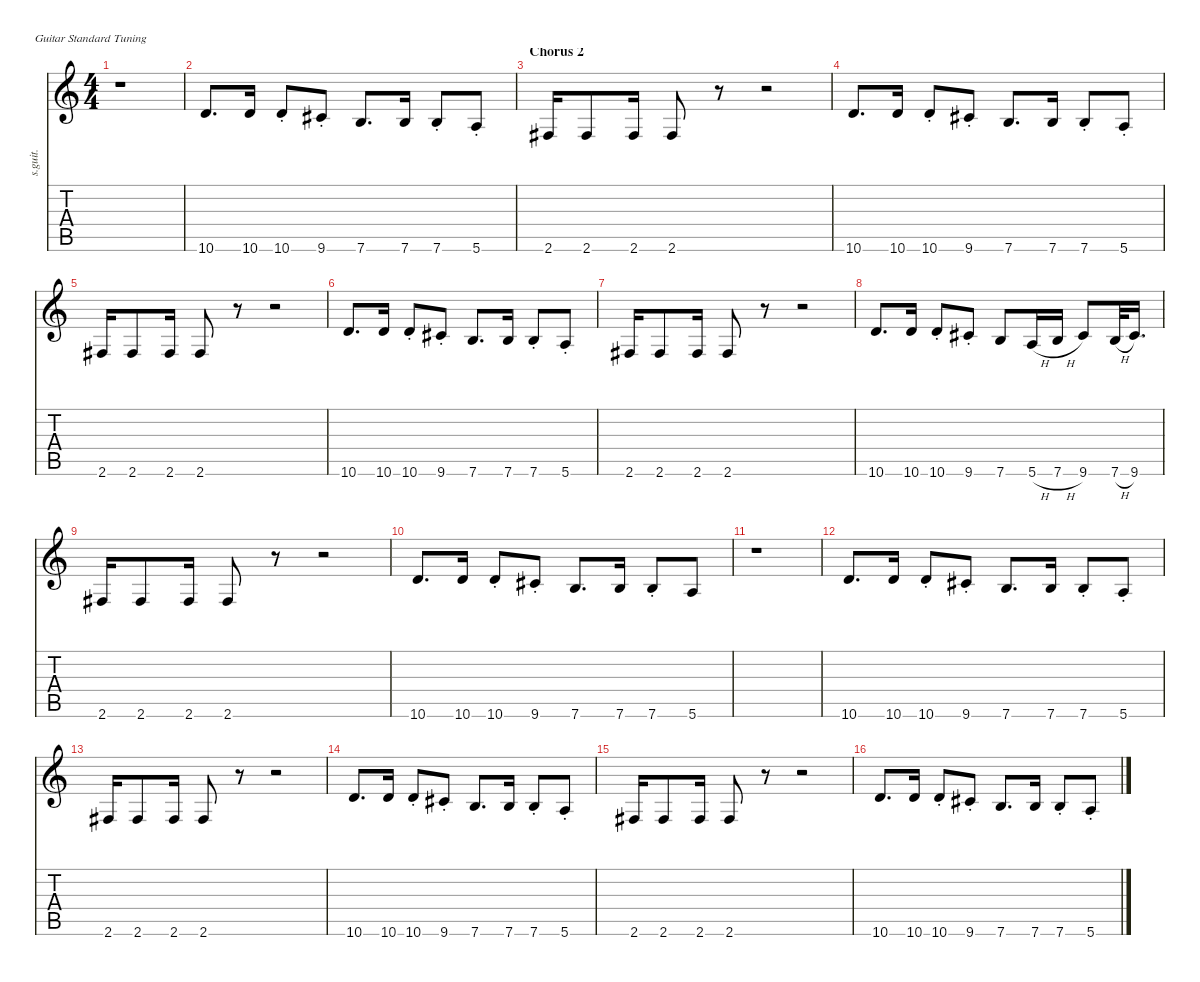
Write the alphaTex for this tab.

\defaultSystemsLayout 4
\hideDynamics
\bracketExtendMode nobrackets
\track ("Jamie Cook" "s.guit.") {instrument overdrivenguitar}
\staff {score tabs}
\tuning (E4 B3 G3 D3 A2 E2)
\ts (4 4)
\tempo (97 hide)
\clef g2
\ks c
r.1{dy f} |
10.6.8{d lyrics (0 "") lyrics (1 "") lyrics (2 "") lyrics (3 "") lyrics (4 "")} 10.6.16{lyrics (0 "") lyrics (1 "") lyrics (2 "") lyrics (3 "") lyrics (4 "")} 10.6{st}.8{lyrics (0 "") lyrics (1 "") lyrics (2 "") lyrics (3 "") lyrics (4 "")} 9.6{st acc #}.8{lyrics (0 "") lyrics (1 "") lyrics (2 "") lyrics (3 "") lyrics (4 "")} 7.6.8{d lyrics (0 "") lyrics (1 "") lyrics (2 "") lyrics (3 "") lyrics (4 "")} 7.6.16{lyrics (0 "") lyrics (1 "") lyrics (2 "") lyrics (3 "") lyrics (4 "")} 7.6{st}.8{lyrics (0 "") lyrics (1 "") lyrics (2 "") lyrics (3 "") lyrics (4 "")} 5.6{st}.8{lyrics (0 "") lyrics (1 "") lyrics (2 "") lyrics (3 "") lyrics (4 "")} |
\section ("" "Chorus 2")
2.6{acc #}.16{lyrics (0 "") lyrics (1 "") lyrics (2 "") lyrics (3 "") lyrics (4 "")} 2.6{acc #}.8{lyrics (0 "") lyrics (1 "") lyrics (2 "") lyrics (3 "") lyrics (4 "")} 2.6{acc #}.16{lyrics (0 "") lyrics (1 "") lyrics (2 "") lyrics (3 "") lyrics (4 "")} 2.6{acc #}.8{lyrics (0 "") lyrics (1 "") lyrics (2 "") lyrics (3 "") lyrics (4 "")} r.8 r.2 |
10.6.8{d lyrics (0 "") lyrics (1 "") lyrics (2 "") lyrics (3 "") lyrics (4 "")} 10.6.16{lyrics (0 "") lyrics (1 "") lyrics (2 "") lyrics (3 "") lyrics (4 "")} 10.6{st}.8{lyrics (0 "") lyrics (1 "") lyrics (2 "") lyrics (3 "") lyrics (4 "")} 9.6{st acc #}.8{lyrics (0 "") lyrics (1 "") lyrics (2 "") lyrics (3 "") lyrics (4 "")} 7.6.8{d lyrics (0 "") lyrics (1 "") lyrics (2 "") lyrics (3 "") lyrics (4 "")} 7.6.16{lyrics (0 "") lyrics (1 "") lyrics (2 "") lyrics (3 "") lyrics (4 "")} 7.6{st}.8{lyrics (0 "") lyrics (1 "") lyrics (2 "") lyrics (3 "") lyrics (4 "")} 5.6{st}.8{lyrics (0 "") lyrics (1 "") lyrics (2 "") lyrics (3 "") lyrics (4 "")} |
2.6{acc #}.16{lyrics (0 "") lyrics (1 "") lyrics (2 "") lyrics (3 "") lyrics (4 "")} 2.6{acc #}.8{lyrics (0 "") lyrics (1 "") lyrics (2 "") lyrics (3 "") lyrics (4 "")} 2.6{acc #}.16{lyrics (0 "") lyrics (1 "") lyrics (2 "") lyrics (3 "") lyrics (4 "")} 2.6{acc #}.8{lyrics (0 "") lyrics (1 "") lyrics (2 "") lyrics (3 "") lyrics (4 "")} r.8 r.2 |
10.6.8{d lyrics (0 "") lyrics (1 "") lyrics (2 "") lyrics (3 "") lyrics (4 "")} 10.6.16{lyrics (0 "") lyrics (1 "") lyrics (2 "") lyrics (3 "") lyrics (4 "")} 10.6{st}.8{lyrics (0 "") lyrics (1 "") lyrics (2 "") lyrics (3 "") lyrics (4 "")} 9.6{st acc #}.8{lyrics (0 "") lyrics (1 "") lyrics (2 "") lyrics (3 "") lyrics (4 "")} 7.6.8{d lyrics (0 "") lyrics (1 "") lyrics (2 "") lyrics (3 "") lyrics (4 "")} 7.6.16{lyrics (0 "") lyrics (1 "") lyrics (2 "") lyrics (3 "") lyrics (4 "")} 7.6{st}.8{lyrics (0 "") lyrics (1 "") lyrics (2 "") lyrics (3 "") lyrics (4 "")} 5.6{st}.8{lyrics (0 "") lyrics (1 "") lyrics (2 "") lyrics (3 "") lyrics (4 "")} |
2.6{acc #}.16{lyrics (0 "") lyrics (1 "") lyrics (2 "") lyrics (3 "") lyrics (4 "")} 2.6{acc #}.8{lyrics (0 "") lyrics (1 "") lyrics (2 "") lyrics (3 "") lyrics (4 "")} 2.6{acc #}.16{lyrics (0 "") lyrics (1 "") lyrics (2 "") lyrics (3 "") lyrics (4 "")} 2.6{acc #}.8{lyrics (0 "") lyrics (1 "") lyrics (2 "") lyrics (3 "") lyrics (4 "")} r.8 r.2 |
10.6.8{d lyrics (0 "") lyrics (1 "") lyrics (2 "") lyrics (3 "") lyrics (4 "")} 10.6.16{lyrics (0 "") lyrics (1 "") lyrics (2 "") lyrics (3 "") lyrics (4 "")} 10.6{st}.8{lyrics (0 "") lyrics (1 "") lyrics (2 "") lyrics (3 "") lyrics (4 "")} 9.6{st acc #}.8{lyrics (0 "") lyrics (1 "") lyrics (2 "") lyrics (3 "") lyrics (4 "")} 7.6.8{lyrics (0 "") lyrics (1 "") lyrics (2 "") lyrics (3 "") lyrics (4 "")} 5.6{h}.16{lyrics (0 "") lyrics (1 "") lyrics (2 "") lyrics (3 "") lyrics (4 "")} 7.6{h}.16{lyrics (0 "") lyrics (1 "") lyrics (2 "") lyrics (3 "") lyrics (4 "")} 9.6{acc #}.8{lyrics (0 "") lyrics (1 "") lyrics (2 "") lyrics (3 "") lyrics (4 "")} 7.6{h}.32{lyrics (0 "") lyrics (1 "") lyrics (2 "") lyrics (3 "") lyrics (4 "")} 9.6{acc #}.16{d lyrics (0 "") lyrics (1 "") lyrics (2 "") lyrics (3 "") lyrics (4 "")} |
2.6{acc #}.16{lyrics (0 "") lyrics (1 "") lyrics (2 "") lyrics (3 "") lyrics (4 "")} 2.6{acc #}.8{lyrics (0 "") lyrics (1 "") lyrics (2 "") lyrics (3 "") lyrics (4 "")} 2.6{acc #}.16{lyrics (0 "") lyrics (1 "") lyrics (2 "") lyrics (3 "") lyrics (4 "")} 2.6{acc #}.8{lyrics (0 "") lyrics (1 "") lyrics (2 "") lyrics (3 "") lyrics (4 "")} r.8 r.2 |
10.6.8{d lyrics (0 "") lyrics (1 "") lyrics (2 "") lyrics (3 "") lyrics (4 "")} 10.6.16{lyrics (0 "") lyrics (1 "") lyrics (2 "") lyrics (3 "") lyrics (4 "")} 10.6{st}.8{lyrics (0 "") lyrics (1 "") lyrics (2 "") lyrics (3 "") lyrics (4 "")} 9.6{st acc #}.8{lyrics (0 "") lyrics (1 "") lyrics (2 "") lyrics (3 "") lyrics (4 "")} 7.6.8{d lyrics (0 "") lyrics (1 "") lyrics (2 "") lyrics (3 "") lyrics (4 "")} 7.6.16{lyrics (0 "") lyrics (1 "") lyrics (2 "") lyrics (3 "") lyrics (4 "")} 7.6{st}.8{lyrics (0 "") lyrics (1 "") lyrics (2 "") lyrics (3 "") lyrics (4 "")} 5.6.8{lyrics (0 "") lyrics (1 "") lyrics (2 "") lyrics (3 "") lyrics (4 "")} |
r.1 |
10.6.8{d lyrics (0 "") lyrics (1 "") lyrics (2 "") lyrics (3 "") lyrics (4 "")} 10.6.16{lyrics (0 "") lyrics (1 "") lyrics (2 "") lyrics (3 "") lyrics (4 "")} 10.6{st}.8{lyrics (0 "") lyrics (1 "") lyrics (2 "") lyrics (3 "") lyrics (4 "")} 9.6{st acc #}.8{lyrics (0 "") lyrics (1 "") lyrics (2 "") lyrics (3 "") lyrics (4 "")} 7.6.8{d lyrics (0 "") lyrics (1 "") lyrics (2 "") lyrics (3 "") lyrics (4 "")} 7.6.16{lyrics (0 "") lyrics (1 "") lyrics (2 "") lyrics (3 "") lyrics (4 "")} 7.6{st}.8{lyrics (0 "") lyrics (1 "") lyrics (2 "") lyrics (3 "") lyrics (4 "")} 5.6{st}.8{lyrics (0 "") lyrics (1 "") lyrics (2 "") lyrics (3 "") lyrics (4 "")} |
2.6{acc #}.16{lyrics (0 "") lyrics (1 "") lyrics (2 "") lyrics (3 "") lyrics (4 "")} 2.6{acc #}.8{lyrics (0 "") lyrics (1 "") lyrics (2 "") lyrics (3 "") lyrics (4 "")} 2.6{acc #}.16{lyrics (0 "") lyrics (1 "") lyrics (2 "") lyrics (3 "") lyrics (4 "")} 2.6{acc #}.8{lyrics (0 "") lyrics (1 "") lyrics (2 "") lyrics (3 "") lyrics (4 "")} r.8 r.2 |
10.6.8{d lyrics (0 "") lyrics (1 "") lyrics (2 "") lyrics (3 "") lyrics (4 "")} 10.6.16{lyrics (0 "") lyrics (1 "") lyrics (2 "") lyrics (3 "") lyrics (4 "")} 10.6{st}.8{lyrics (0 "") lyrics (1 "") lyrics (2 "") lyrics (3 "") lyrics (4 "")} 9.6{st acc #}.8{lyrics (0 "") lyrics (1 "") lyrics (2 "") lyrics (3 "") lyrics (4 "")} 7.6.8{d lyrics (0 "") lyrics (1 "") lyrics (2 "") lyrics (3 "") lyrics (4 "")} 7.6.16{lyrics (0 "") lyrics (1 "") lyrics (2 "") lyrics (3 "") lyrics (4 "")} 7.6{st}.8{lyrics (0 "") lyrics (1 "") lyrics (2 "") lyrics (3 "") lyrics (4 "")} 5.6{st}.8{lyrics (0 "") lyrics (1 "") lyrics (2 "") lyrics (3 "") lyrics (4 "")} |
2.6{acc #}.16{lyrics (0 "") lyrics (1 "") lyrics (2 "") lyrics (3 "") lyrics (4 "")} 2.6{acc #}.8{lyrics (0 "") lyrics (1 "") lyrics (2 "") lyrics (3 "") lyrics (4 "")} 2.6{acc #}.16{lyrics (0 "") lyrics (1 "") lyrics (2 "") lyrics (3 "") lyrics (4 "")} 2.6{acc #}.8{lyrics (0 "") lyrics (1 "") lyrics (2 "") lyrics (3 "") lyrics (4 "")} r.8 r.2 |
10.6.8{d lyrics (0 "") lyrics (1 "") lyrics (2 "") lyrics (3 "") lyrics (4 "")} 10.6.16{lyrics (0 "") lyrics (1 "") lyrics (2 "") lyrics (3 "") lyrics (4 "")} 10.6{st}.8{lyrics (0 "") lyrics (1 "") lyrics (2 "") lyrics (3 "") lyrics (4 "")} 9.6{st acc #}.8{lyrics (0 "") lyrics (1 "") lyrics (2 "") lyrics (3 "") lyrics (4 "")} 7.6.8{d lyrics (0 "") lyrics (1 "") lyrics (2 "") lyrics (3 "") lyrics (4 "")} 7.6.16{lyrics (0 "") lyrics (1 "") lyrics (2 "") lyrics (3 "") lyrics (4 "")} 7.6{st}.8{lyrics (0 "") lyrics (1 "") lyrics (2 "") lyrics (3 "") lyrics (4 "")} 5.6{st}.8{lyrics (0 "") lyrics (1 "") lyrics (2 "") lyrics (3 "") lyrics (4 "")}
